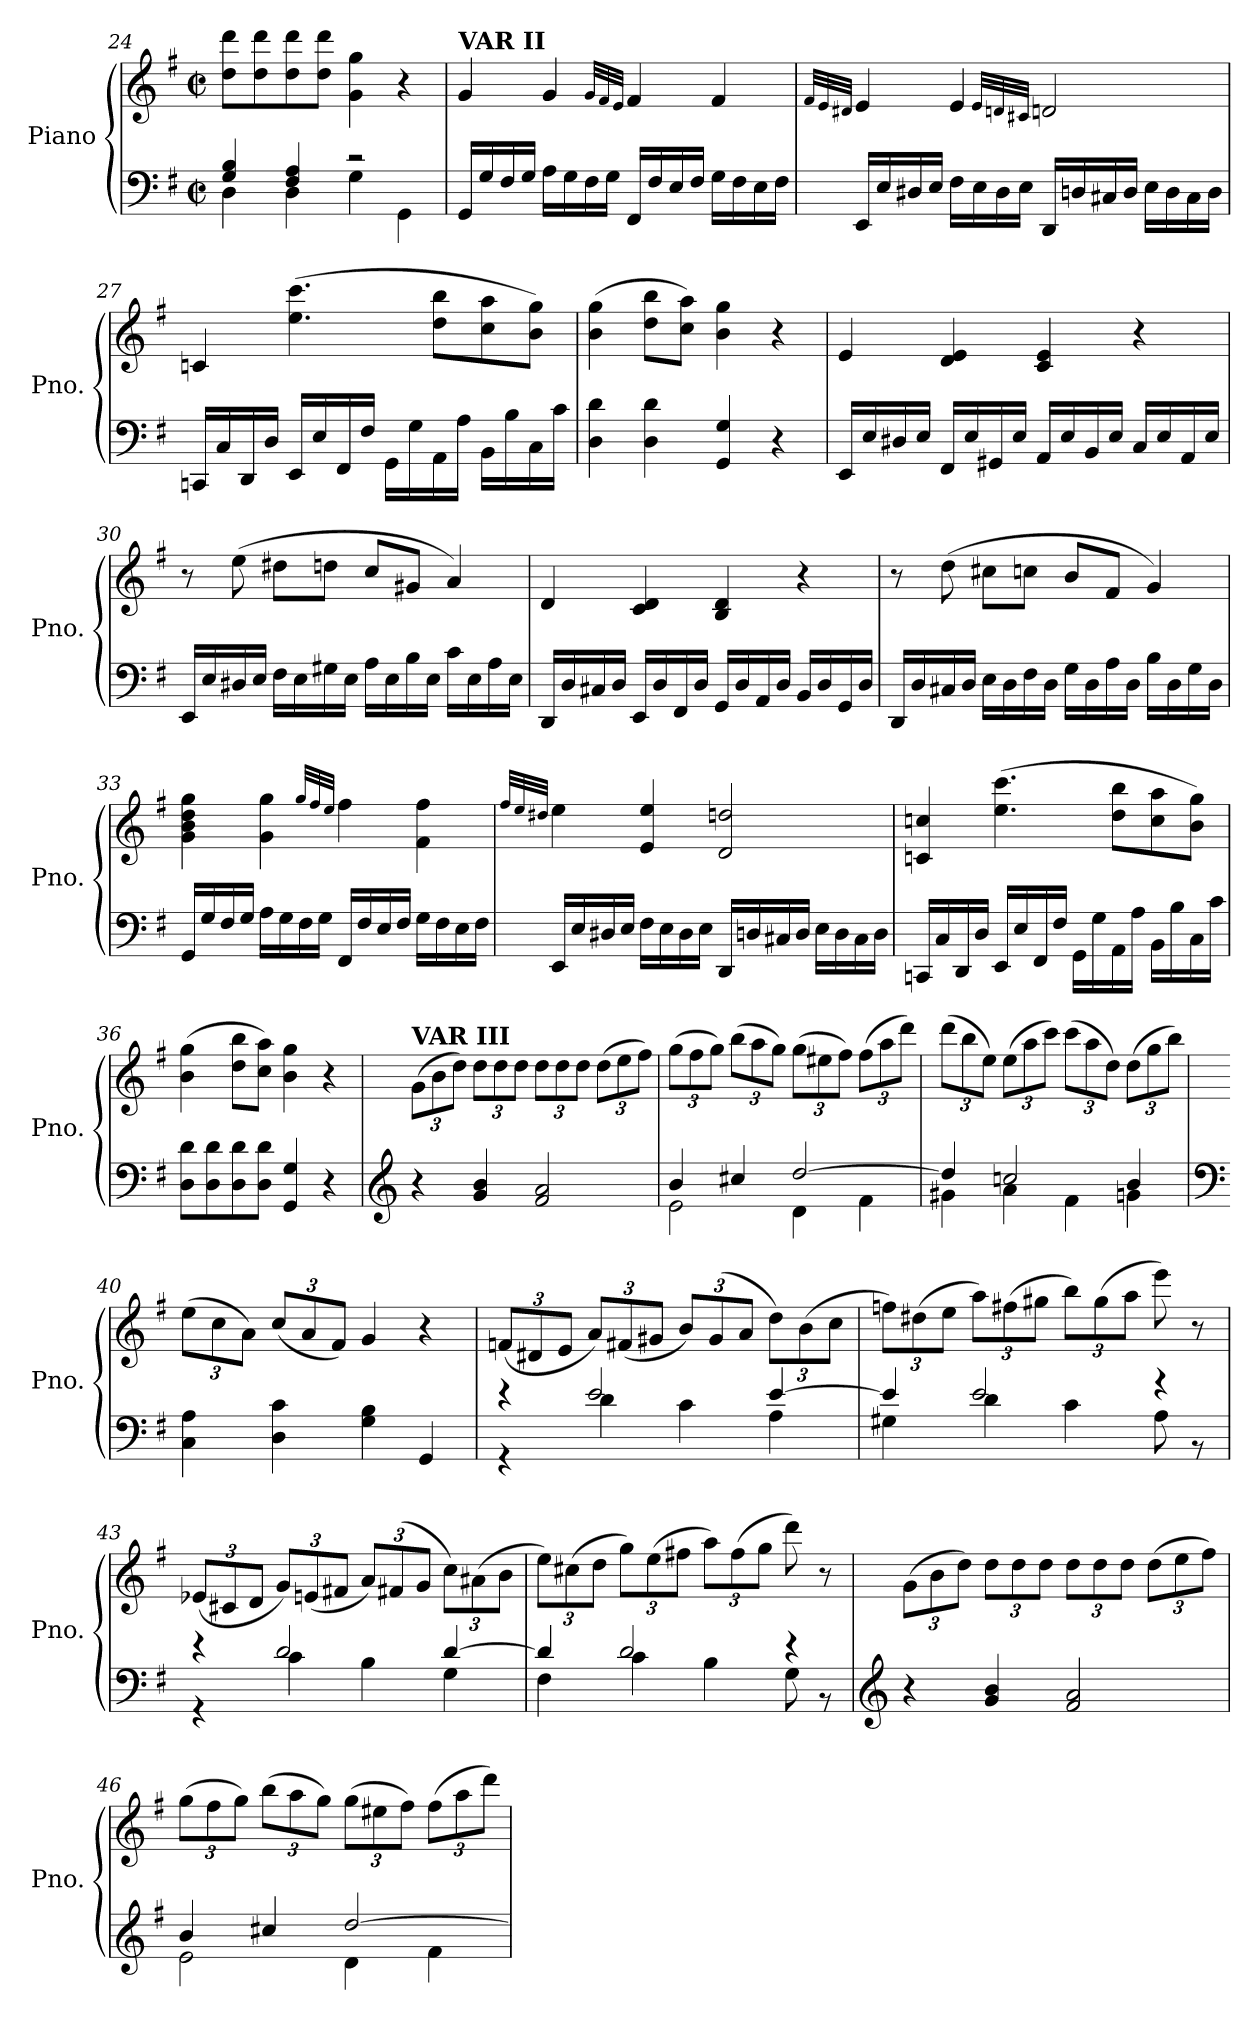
**kern	**kern
*part1	*part1
*staff2	*staff1
*I"Piano	*
*I'Pno.	*
*clefF4	*clefG2
*k[f#]	*k[f#]
*G:	*G:
*M2/2	*M2/2
*met(c|)	*met(c|)
=24	=24
*^	*
4G/ 4B/	4D\	8dd\ 8ddd\L
.	.	8dd\ 8ddd\
4F#/ 4A/	4D\	8dd\ 8ddd\
.	.	8dd\ 8ddd\J
2r	4G\	4g\ 4gg\
.	4GG\	4r
=25	=25	=25
!	!	!LO:TX:a:B:t=VAR II
*v	*v	*
16GG/LL	4g/
16G/	.
16F#/	.
16G/JJ	.
16A\LL	4g/
16G\	.
16F#\	.
16G\JJ	.
.	32qg/LLL
.	32qf#/
.	32qe/JJJ
16FF#/LL	4f#/
16F#/	.
16E/	.
16F#/JJ	.
16G\LL	4f#/
16F#\	.
16E\	.
16F#\JJ	.
=26	=26
.	32qf#/LLL
.	32qe/
.	32qd#X/JJJ
16EE/LL	4e/
16E/	.
16D#X/	.
16E/JJ	.
16F#\LL	4e/
16E\	.
16D#\	.
16E\JJ	.
.	32qe/LLL
.	32qdn/
.	32qc#X/JJJ
16DD/LL	2d/
16Dn/	.
16C#X/	.
16D/JJ	.
16E\LL	.
16D\	.
16C#\	.
16D\JJ	.
=27	=27
16CCn/LL	4cn/
16C/	.
16DD/	.
16D/JJ	.
16EE/LL	(>4.ee\ 4.ccc\
16E/	.
16FF#/	.
16F#/JJ	.
16GG\LL	.
16G\	.
16AA\	8dd\ 8bb\L
16A\JJ	.
16BB\LL	8cc\ 8aa\
16B\	.
16C\	8b\ 8gg\J)
16c\JJ	.
=28	=28
4D\ 4d\	(>4b\ 4gg\
4D\ 4d\	8dd\ 8bb\L
.	8cc\ 8aa\J)
4GG/ 4G/	4b\ 4gg\
4r	4r
=29	=29
16EE/LL	4e/
16E/	.
16D#X/	.
16E/JJ	.
16FF#/LL	4d/ 4e/
16E/	.
16GG#X/	.
16E/JJ	.
16AA/LL	4c/ 4e/
16E/	.
16BB/	.
16E/JJ	.
16C/LL	4r
16E/	.
16AA/	.
16E/JJ	.
=30	=30
16EE/LL	8r
16E/	.
16D#X/	(>8ee\
16E/JJ	.
16F#\LL	8dd#X\L
16E\	.
16G#X\	8ddn\J
16E\JJ	.
16A\LL	8cc/L
16E\	.
16B\	8g#X/J
16E\JJ	.
16c\LL	4a/)
16E\	.
16A\	.
16E\JJ	.
=31	=31
16DD/LL	4d/
16D/	.
16C#X/	.
16D/JJ	.
16EE/LL	4c/ 4d/
16D/	.
16FF#/	.
16D/JJ	.
16GG/LL	4B/ 4d/
16D/	.
16AA/	.
16D/JJ	.
16BB/LL	4r
16D/	.
16GG/	.
16D/JJ	.
=32	=32
16DD/LL	8r
16D/	.
16C#X/	(>8dd\
16D/JJ	.
16E\LL	8cc#X\L
16D\	.
16F#\	8ccn\J
16D\JJ	.
16G\LL	8b/L
16D\	.
16A\	8f#/J
16D\JJ	.
16B\LL	4g/)
16D\	.
16G\	.
16D\JJ	.
=33	=33
16GG/LL	4g\ 4b\ 4dd\ 4gg\
16G/	.
16F#/	.
16G/JJ	.
16A\LL	4g\ 4gg\
16G\	.
16F#\	.
16G\JJ	.
.	32qgg/LLL
.	32qff#/
.	32qee/JJJ
16FF#/LL	4ff#\
16F#/	.
16E/	.
16F#/JJ	.
16G\LL	4f#\ 4ff#\
16F#\	.
16E\	.
16F#\JJ	.
=34	=34
.	32qff#/LLL
.	32qee/
.	32qdd#X/JJJ
16EE/LL	4ee\
16E/	.
16D#X/	.
16E/JJ	.
16F#\LL	4e/ 4ee/
16E\	.
16D#\	.
16E\JJ	.
16DD/LL	2d/ 2ddn/
16Dn/	.
16C#X/	.
16D/JJ	.
16E\LL	.
16D\	.
16C#\	.
16D\JJ	.
=35	=35
16CCn/LL	4cn/ 4ccn/
16C/	.
16DD/	.
16D/JJ	.
16EE/LL	(>4.ee\ 4.ccc\
16E/	.
16FF#/	.
16F#/JJ	.
16GG\LL	.
16G\	.
16AA\	8dd\ 8bb\L
16A\JJ	.
16BB\LL	8cc\ 8aa\
16B\	.
16C\	8b\ 8gg\J)
16c\JJ	.
=36	=36
8D\ 8d\L	(>4b\ 4gg\
8D\ 8d\	.
8D\ 8d\	8dd\ 8bb\L
8D\ 8d\J	8cc\ 8aa\J)
4GG/ 4G/	4b\ 4gg\
4r	4r
=37	=37
*clefG2	*
*	*Xbrackettup
!	!LO:TX:a:B:t=VAR III
4r	(>12g\L
.	12b\
.	12dd\J)
4g/ 4b/	12dd\L
.	12dd\
.	12dd\J
2f#/ 2a/	12dd\L
.	12dd\
.	12dd\J
.	(>12dd\L
.	12ee\
.	12ff#\J)
=38	=38
*^	*
4b/	2e\	(>12gg\L
.	.	12ff#\
.	.	12gg\J)
4cc#X/	.	(>12bb\L
.	.	12aa\
.	.	12gg\J)
[2dd/	4d\	(>12gg\L
.	.	12ee#X\
.	.	12ff#\J)
.	4f#\	(>12ff#\L
.	.	12aa\
.	.	12ddd\J)
=39	=39	=39
4dd/]	4g#X\	(>12ddd\L
.	.	12bb\
.	.	12ee\J)
2ccn/	4a\	(>12ee\L
.	.	12aa\
.	.	12ccc\J)
.	4f#\	(>12ccc\L
.	.	12aa\
.	.	12dd\J)
4b/	4gn\	(>12dd\L
.	.	12gg\
.	.	12bb\J)
*v	*v	*
=40	=40
*clefF4	*
4C\ 4A\	(>12ee\L
.	12cc\
.	12a\J)
4D\ 4c\	(<12cc/L
.	12a/
.	12f#/J)
4G\ 4B\	4g/
4GG/	4r
=41	=41
*^	*
4r	4r	(<12fn/L
.	.	12d#X/
.	.	12e/J
2e/	4d\	12a/L)
.	.	(<12f#X/
.	.	12g#X/J
.	4c\	12b/L)
.	.	(>12g#/
.	.	12a/J
[4e/	4A\	12dd\L)
.	.	(>12b\
.	.	12cc\J
=42	=42	=42
4e/]	4G#X\	12ffn\L)
.	.	(>12dd#X\
.	.	12ee\J
2e/	4d\	12aa\L)
.	.	(>12ff#X\
.	.	12gg#X\J
.	4c\	12bb\L)
.	.	(>12gg#\
.	.	12aa\J
4r	8A\	8eee\)
.	8r	8r
=43	=43	=43
4r	4r	(<12e-X/L
.	.	12c#X/
.	.	12d/J
2d/	4c\	12g/L)
.	.	(<12en/
.	.	12f#X/J
.	4B\	12a/L)
.	.	(>12f#X/
.	.	12g/J
[4d/	4G\	12cc\L)
.	.	(>12a#X\
.	.	12b\J
=44	=44	=44
4d/]	4F#\	12ee\L)
.	.	(>12cc#X\
.	.	12dd\J
2d/	4c\	12gg\L)
.	.	(>12ee\
.	.	12ff#X\J
.	4B\	12aa\L)
.	.	(>12ff#\
.	.	12gg\J
4r	8G\	8ddd\)
.	8r	8r
*v	*v	*
=45	=45
*clefG2	*
4r	(>12g\L
.	12b\
.	12dd\J)
4g/ 4b/	12dd\L
.	12dd\
.	12dd\J
2f#/ 2a/	12dd\L
.	12dd\
.	12dd\J
.	(>12dd\L
.	12ee\
.	12ff#\J)
=46	=46
*^	*
4b/	2e\	(>12gg\L
.	.	12ff#\
.	.	12gg\J)
4cc#X/	.	(>12bb\L
.	.	12aa\
.	.	12gg\J)
[2dd/	4d\	(>12gg\L
.	.	12ee#X\
.	.	12ff#\J)
.	4f#\	(>12ff#\L
.	.	12aa\
.	.	12ddd\J)
*v	*v	*
=	=
*-	*-
